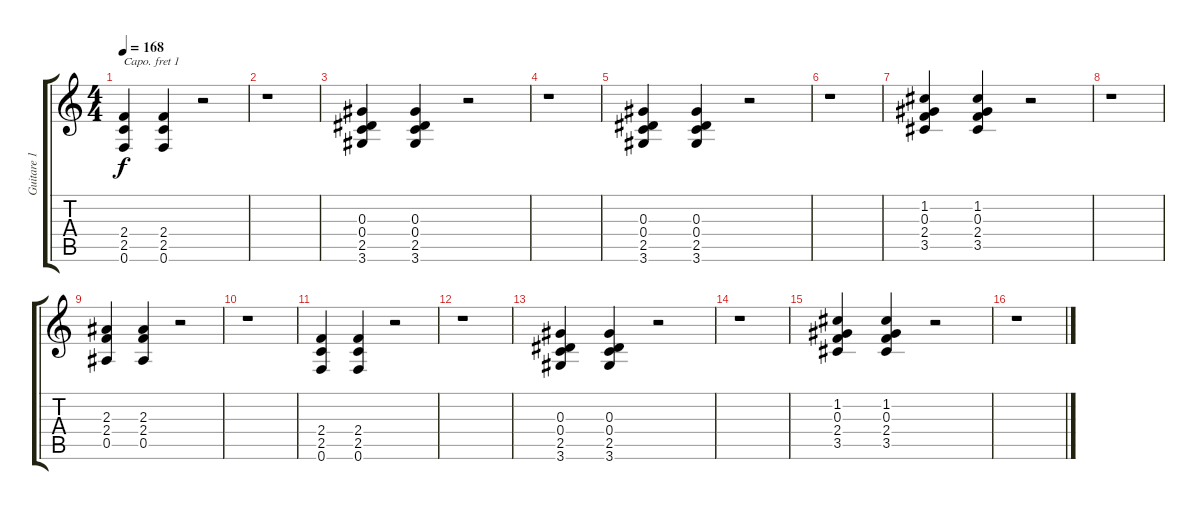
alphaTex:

\track ("Guitare 1" "Guitare 1") {instrument electricguitarmuted}
\staff {score tabs}
\capo 1
\tuning (E4 B3 G3 D3 A2 E2) {hide}
\ts (4 4)
\tempo 168
\clef g2
\ks c
(2.4 2.5 0.6).4{dy f} (2.4 2.5 0.6).4 r.2 |
r.1 |
(0.3 0.4 2.5 3.6).4 (0.3 0.4 2.5 3.6).4 r.2 |
r.1 |
(0.3 0.4 2.5 3.6).4 (0.3 0.4 2.5 3.6).4 r.2 |
r.1 |
(1.2 0.3 2.4 3.5).4 (1.2 0.3 2.4 3.5).4 r.2 |
r.1 |
(2.3 2.4 0.5).4 (2.3 2.4 0.5).4 r.2 |
r.1 |
(2.4 2.5 0.6).4 (2.4 2.5 0.6).4 r.2 |
r.1 |
(0.3 0.4 2.5 3.6).4 (0.3 0.4 2.5 3.6).4 r.2 |
r.1 |
(1.2 0.3 2.4 3.5).4 (1.2 0.3 2.4 3.5).4 r.2 |
r.1
